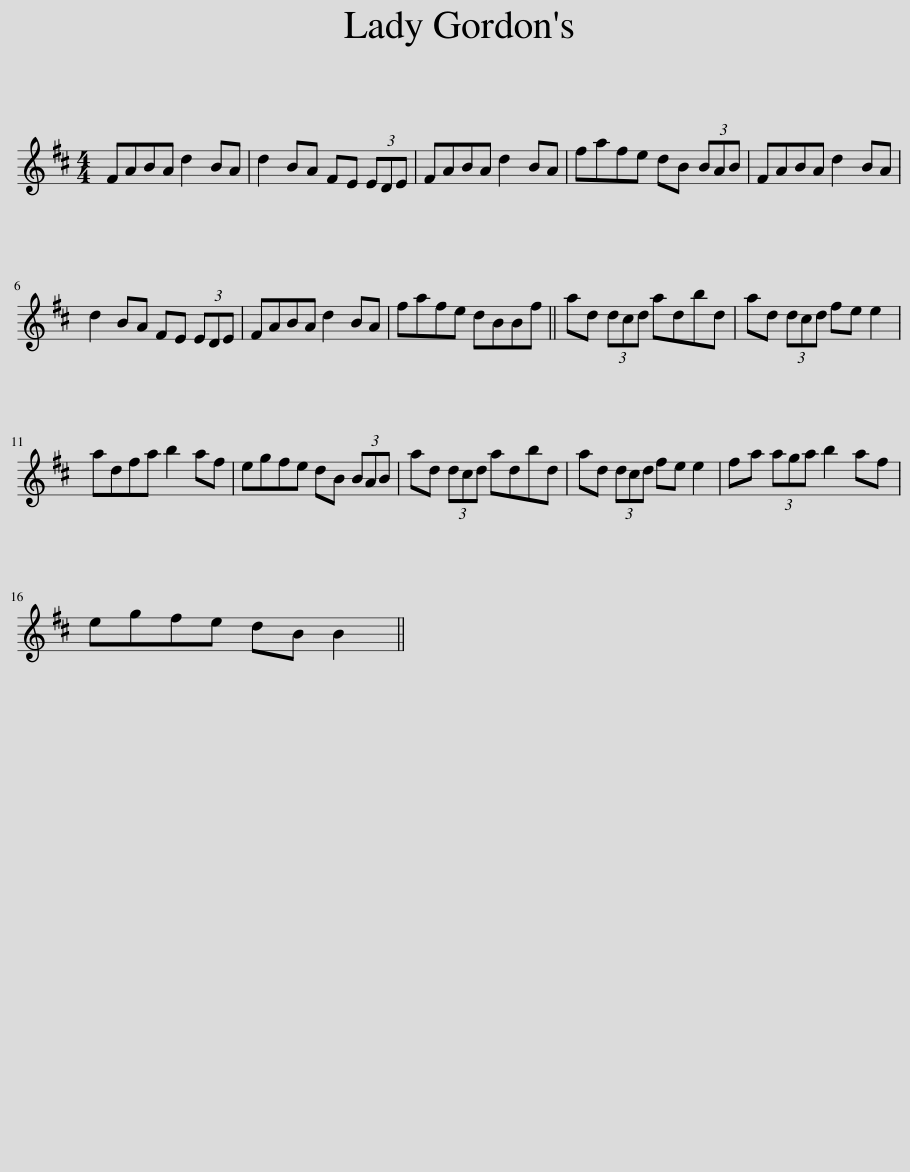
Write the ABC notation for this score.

X:1
L:1/8
M:4/4
I:linebreak $
K:D
V:1 treble
V:1
 FABA d2 BA | d2 BA FE (3EDE | FABA d2 BA | fafe dB (3BAB | FABA d2 BA |$ %5
 d2 BA FE (3EDE | FABA d2 BA | fafe dBBf || ad (3dcd adbd | ad (3dcd fe e2 |$ %10
 adfa b2 af | egfe dB (3BAB | ad (3dcd adbd | ad (3dcd fe e2 | fa (3aga b2 af |$ %15
 egfe dB B2 || %16
